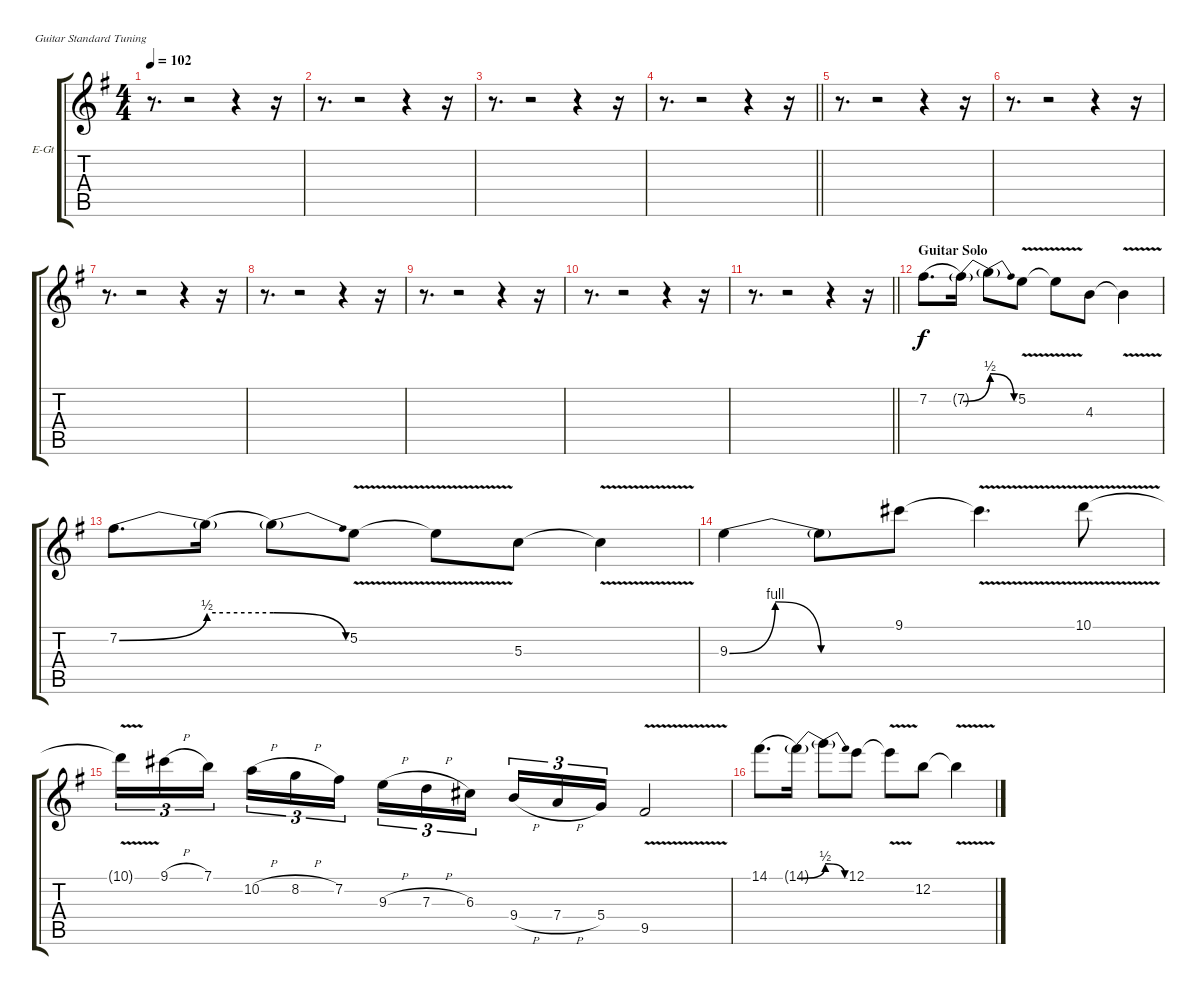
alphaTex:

\bracketExtendMode groupsimilarinstruments
\firstSystemTrackNameOrientation horizontal
\otherSystemsTrackNameOrientation horizontal
\track ("Guitar 2" "E-Gt") {instrument distortionguitar}
\staff {score tabs}
\tuning (E4 B3 G3 D3 A2 E2)
\ts (4 4)
\tempo 102
\clef g2
\ks g
r.8{d dy f} r.2 r.4 r.16 |
r.8{d} r.2 r.4 r.16 |
r.8{d} r.2 r.4 r.16 |
\barLineRight lightlight
r.8{d} r.2 r.4 r.16 |
r.8{d} r.2 r.4 r.16 |
r.8{d} r.2 r.4 r.16 |
r.8{d} r.2 r.4 r.16 |
r.8{d} r.2 r.4 r.16 |
r.8{d} r.2 r.4 r.16 |
r.8{d} r.2 r.4 r.16 |
\barLineRight lightlight
r.8{d} r.2 r.4 r.16 |
\section ("" "Guitar Solo")
7.2{be (hold 0 0 60 0)}.8{d} 7.2{be (bend 0 0 60 2) t}.16 7.2{be (release 0 2 60 0) t}.8 5.2{v}.8 5.2{v t}.8 4.3.8 4.3{v t}.4 |
7.2{be (bend 0 0 60 2)}.8{d} 7.2{be (hold 0 2 60 2) t}.16 7.2{be (release 0 2 60 0) t}.8 5.2{v}.8 5.2{v t}.8 5.3.8 5.3{v t}.4 |
9.3{be (bendrelease 0 0 30 4 30 4 60 0)}.4 9.3{be (hold 0 0 60 0) t}.8 9.1.8 9.1{v t}.4{d} 10.1{v}.8 |
10.1{v t}.16{tu (3 2)} 9.1{h}.16{tu (3 2)} 7.1.16{tu (3 2)} 10.2{h}.16{tu (3 2)} 8.2{h}.16{tu (3 2)} 7.2.16{tu (3 2)} 9.3{h}.16{tu (3 2)} 7.3{h}.16{tu (3 2)} 6.3.16{tu (3 2)} 9.4{h}.16{tu (3 2)} 7.4{h}.16{tu (3 2)} 5.4.16{tu (3 2)} 9.5{v}.2 |
14.1{be (hold 0 0 60 0)}.8{d} 14.1{be (bend 0 0 60 2) t}.16 14.1{be (release 0 2 60 0) t}.8 12.1.8 12.1{v t}.8 12.2.8 12.2{v t}.4
